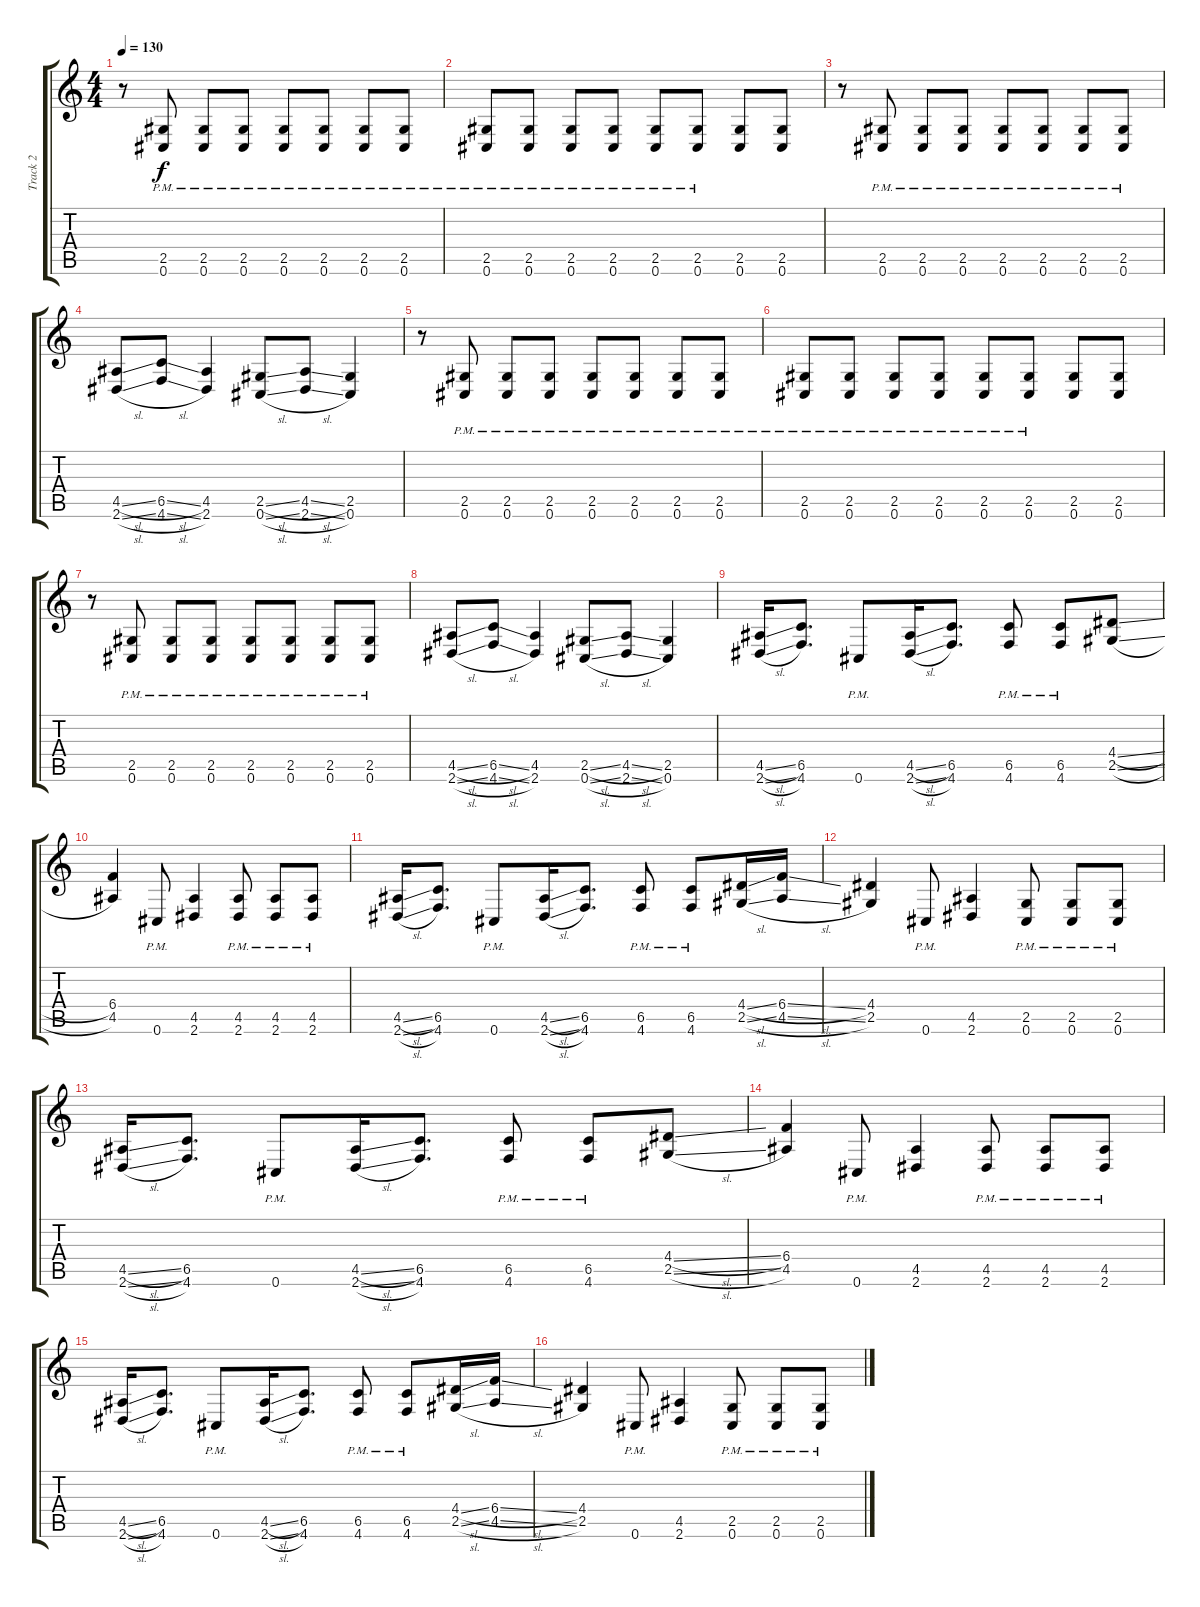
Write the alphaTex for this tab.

\track ("Track 2" "Track 2") {instrument distortionguitar}
\staff {score tabs}
\tuning (Db4 Ab3 E3 B2 Gb2 Db2) {hide}
\ts (4 4)
\tempo 130
\clef g2
\ks c
r.8{dy f} (2.5{pm} 0.6).8 (2.5{pm} 0.6).8 (2.5{pm} 0.6).8 (2.5{pm} 0.6).8 (2.5{pm} 0.6).8 (2.5{pm} 0.6).8 (2.5{pm} 0.6).8 |
(2.5{pm} 0.6).8 (2.5{pm} 0.6).8 (2.5{pm} 0.6).8 (2.5{pm} 0.6).8 (2.5{pm} 0.6).8 (2.5{pm} 0.6).8 (2.5 0.6).8 (2.5 0.6).8 |
r.8 (2.5{pm} 0.6).8 (2.5{pm} 0.6).8 (2.5{pm} 0.6).8 (2.5{pm} 0.6).8 (2.5{pm} 0.6).8 (2.5{pm} 0.6).8 (2.5{pm} 0.6).8 |
(4.5{sl} 2.6{sl}).8 (6.5{sl} 4.6{sl}).8 (4.5 2.6).4 (2.5{sl} 0.6{sl}).8 (4.5{sl} 2.6{sl}).8 (2.5 0.6).4 |
r.8 (2.5{pm} 0.6).8 (2.5{pm} 0.6).8 (2.5{pm} 0.6).8 (2.5{pm} 0.6).8 (2.5{pm} 0.6).8 (2.5{pm} 0.6).8 (2.5{pm} 0.6).8 |
(2.5{pm} 0.6).8 (2.5{pm} 0.6).8 (2.5{pm} 0.6).8 (2.5{pm} 0.6).8 (2.5{pm} 0.6).8 (2.5{pm} 0.6).8 (2.5 0.6).8 (2.5 0.6).8 |
r.8 (2.5{pm} 0.6).8 (2.5{pm} 0.6).8 (2.5{pm} 0.6).8 (2.5{pm} 0.6).8 (2.5{pm} 0.6).8 (2.5{pm} 0.6).8 (2.5{pm} 0.6).8 |
(4.5{sl} 2.6{sl}).8 (6.5{sl} 4.6{sl}).8 (4.5 2.6).4 (2.5{sl} 0.6{sl}).8 (4.5{sl} 2.6{sl}).8 (2.5 0.6).4 |
(4.5{sl} 2.6{sl}).16 (6.5 4.6).8{d} 0.6{pm}.8 (4.5{sl} 2.6{sl}).16 (6.5 4.6).8{d} (6.5{pm} 4.6{pm}).8 (6.5{pm} 4.6{pm}).8 (4.4{sl} 2.5{sl}).8 |
(6.4 4.5).4 0.6{pm}.8 (4.5 2.6).4 (4.5{pm} 2.6{pm}).8 (4.5{pm} 2.6{pm}).8 (4.5{pm} 2.6{pm}).8 |
(4.5{sl} 2.6{sl}).16 (6.5 4.6).8{d} 0.6{pm}.8 (4.5{sl} 2.6{sl}).16 (6.5 4.6).8{d} (6.5{pm} 4.6{pm}).8 (6.5{pm} 4.6{pm}).8 (4.4{sl} 2.5{sl}).16 (6.4{sl} 4.5{sl}).16 |
(4.4 2.5).4 0.6{pm}.8 (4.5 2.6).4 (2.5{pm} 0.6).8 (2.5{pm} 0.6).8 (2.5{pm} 0.6).8 |
(4.5{sl} 2.6{sl}).16 (6.5 4.6).8{d} 0.6{pm}.8 (4.5{sl} 2.6{sl}).16 (6.5 4.6).8{d} (6.5{pm} 4.6{pm}).8 (6.5{pm} 4.6{pm}).8 (4.4{sl} 2.5{sl}).8 |
(6.4 4.5).4 0.6{pm}.8 (4.5 2.6).4 (4.5{pm} 2.6{pm}).8 (4.5{pm} 2.6{pm}).8 (4.5{pm} 2.6{pm}).8 |
(4.5{sl} 2.6{sl}).16 (6.5 4.6).8{d} 0.6{pm}.8 (4.5{sl} 2.6{sl}).16 (6.5 4.6).8{d} (6.5{pm} 4.6{pm}).8 (6.5{pm} 4.6{pm}).8 (4.4{sl} 2.5{sl}).16 (6.4{sl} 4.5{sl}).16 |
(4.4 2.5).4 0.6{pm}.8 (4.5 2.6).4 (2.5{pm} 0.6).8 (2.5{pm} 0.6).8 (2.5{pm} 0.6).8
